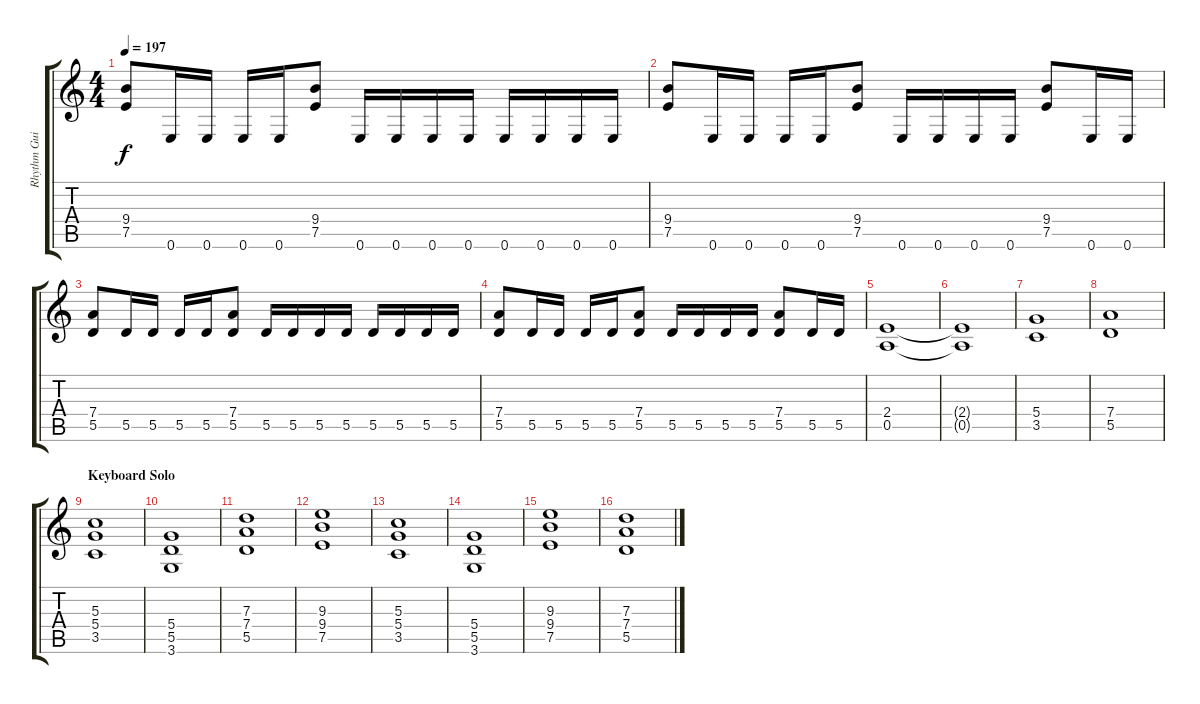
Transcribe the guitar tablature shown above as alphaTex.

\track ("Rhythm Guitar 1" "Rhythm Gui") {instrument overdrivenguitar}
\staff {score tabs}
\tuning (E4 B3 G3 D3 A2 E2) {hide}
\ts (4 4)
\tempo 197
\clef g2
\ks c
(9.4 7.5).8{dy f} 0.6.16 0.6.16 0.6.16 0.6.16 (9.4 7.5).8 0.6.16 0.6.16 0.6.16 0.6.16 0.6.16 0.6.16 0.6.16 0.6.16 |
(9.4 7.5).8 0.6.16 0.6.16 0.6.16 0.6.16 (9.4 7.5).8 0.6.16 0.6.16 0.6.16 0.6.16 (9.4 7.5).8 0.6.16 0.6.16 |
(7.4 5.5).8 5.5.16 5.5.16 5.5.16 5.5.16 (7.4 5.5).8 5.5.16 5.5.16 5.5.16 5.5.16 5.5.16 5.5.16 5.5.16 5.5.16 |
(7.4 5.5).8 5.5.16 5.5.16 5.5.16 5.5.16 (7.4 5.5).8 5.5.16 5.5.16 5.5.16 5.5.16 (7.4 5.5).8 5.5.16 5.5.16 |
(2.4 0.5).1 |
(2.4{t} 0.5{t}).1 |
(5.4 3.5).1 |
(7.4 5.5).1 |
\section ("" "Keyboard Solo")
(5.3 5.4 3.5).1 |
(5.4 5.5 3.6).1 |
(7.3 7.4 5.5).1 |
(9.3 9.4 7.5).1 |
(5.3 5.4 3.5).1 |
(5.4 5.5 3.6).1 |
(9.3 9.4 7.5).1 |
(7.3 7.4 5.5).1
